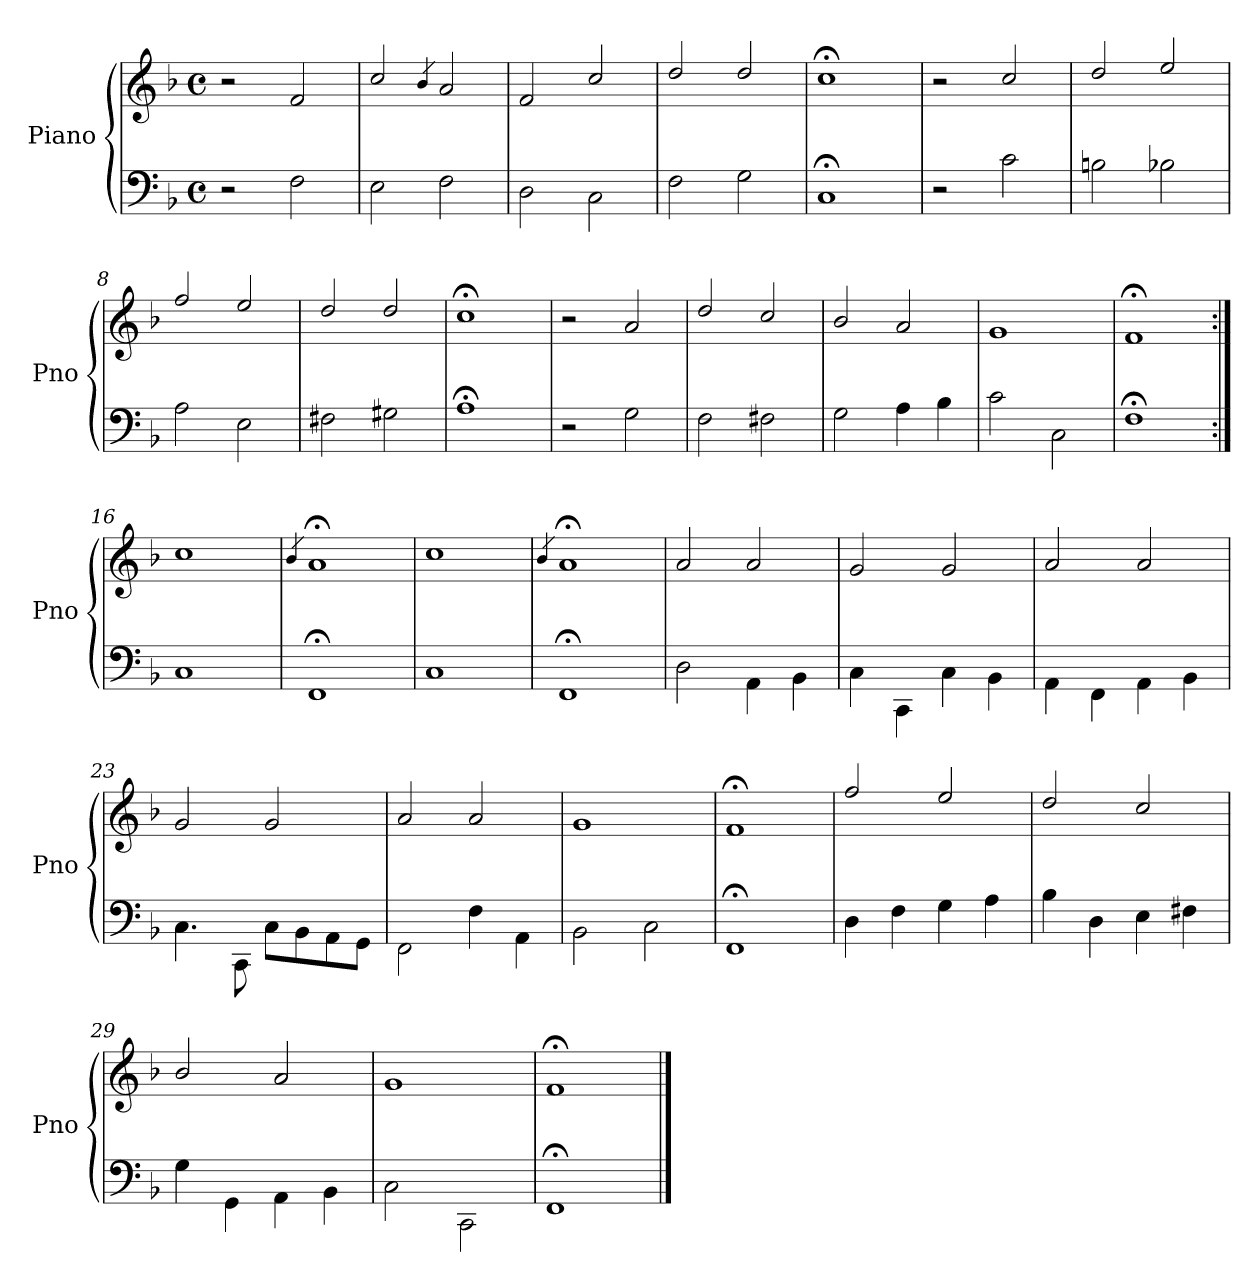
**kern	**kern
*part1	*part1
*staff2	*staff1
*I"Piano	*
*I'Pno	*
*clefF4	*clefG2
*k[b-]	*k[b-]
*F:	*F:
*M4/4	*M4/4
*met(c)	*met(c)
=1	=1
2r	2r
2F\	2f/
=2	=2
2E\	2cc/
.	4qb-/
2F\	2a/
=3	=3
2D\	2f/
2C\	2cc/
=4	=4
2F\	2dd/
2G\	2dd/
=5	=5
1C;\	1cc;</
=6	=6
2r	2r
2c\	2cc/
=7	=7
2Bn\	2dd/
2B-X\	2ee/
=8	=8
2A\	2ff/
2E\	2ee/
=9	=9
2F#X\	2dd/
2G#X\	2dd/
=10	=10
1A;\	1cc;</
!!LO:LB:g=z
=11	=11
2r	2r
2G\	2a/
=12	=12
2F\	2dd/
2F#X\	2cc/
=13	=13
2G\	2b-/
4A\	2a/
4B-\	.
=14	=14
2c\	1g/
2C\	.
=15	=15
1F;\	1f;</
=16:|!	=16:|!
1C\	1cc/
=17	=17
.	4qb-/
1FF;\	1a;</
=18	=18
1C\	1cc/
=19	=19
.	4qb-/
1FF;\	1a;</
!!LO:LB:g=z
=20	=20
2D\	2a/
4AA\	2a/
4BB-\	.
=21	=21
4C\	2g/
4CC\	.
4C\	2g/
4BB-\	.
=22	=22
4AA\	2a/
4FF\	.
4AA\	2a/
4BB-\	.
=23	=23
4.C\	2g/
8CC\	.
8C\L	2g/
8BB-\	.
8AA\	.
8GG\J	.
=24	=24
2FF\	2a/
4F\	2a/
4AA\	.
=25	=25
2BB-\	1g/
2C\	.
=26	=26
1FF;\	1f;</
!!LO:LB:g=z
=27	=27
4D\	2ff/
4F\	.
4G\	2ee/
4A\	.
=28	=28
4B-\	2dd/
4D\	.
4E\	2cc/
4F#X\	.
=29	=29
4G\	2b-/
4GG\	.
4AA\	2a/
4BB-\	.
=30	=30
2C\	1g/
2CC\	.
=31	=31
1FF;\	1f;</
==	==
*-	*-
